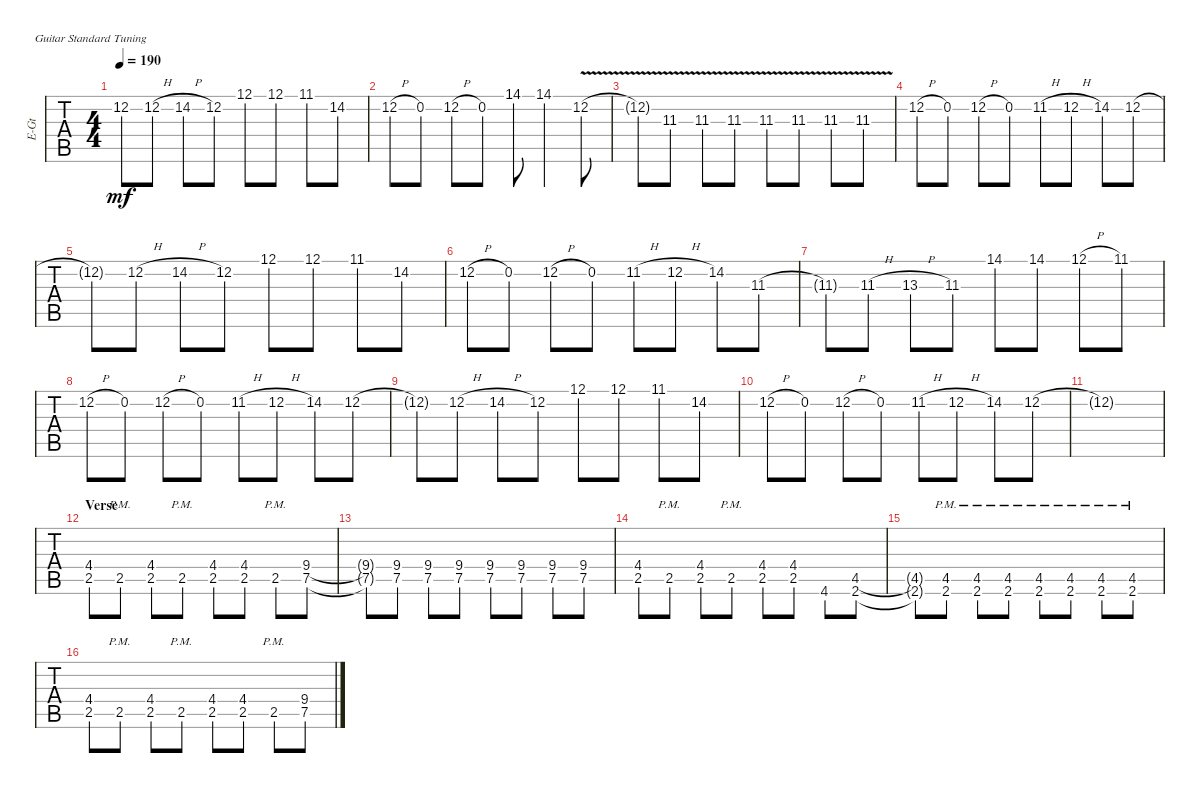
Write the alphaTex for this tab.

\defaultSystemsLayout 4
\bracketExtendMode groupsimilarinstruments
\otherSystemsTrackNameOrientation horizontal
\track ("Matthew" "E-Gt") {instrument distortionguitar}
\staff {tabs}
\tuning (E4 B3 G3 D3 A2 E2)
\ts (4 4)
\tempo 190
\clef g2
\ks c
12.2{t}.8{dy mf} 12.2{h}.8 14.2{h acc #}.8 12.2.8 12.1.8 12.1.8 11.1{acc #}.8 14.2{acc #}.8 |
12.2{h}.8 0.2.8 12.2{h}.8 0.2.8 14.1{acc #}.8 14.1{acc #}.4 12.2{v}.8 |
12.2{v t}.8 11.3{v acc #}.8 11.3{v acc #}.8 11.3{v acc #}.8 11.3{v acc #}.8 11.3{v acc #}.8 11.3{v acc #}.8 11.3{v acc #}.8 |
12.2{h}.8 0.2.8 12.2{h}.8 0.2.8 11.2{h acc #}.8 12.2{h}.8 14.2{acc #}.8 12.2.8 |
12.2{t}.8 12.2{h}.8 14.2{h acc #}.8 12.2.8 12.1.8 12.1.8 11.1{acc #}.8 14.2{acc #}.8 |
12.2{h}.8 0.2.8 12.2{h}.8 0.2.8 11.2{h acc #}.8 12.2{h}.8 14.2{acc #}.8 11.3{acc #}.8 |
11.3{t acc #}.8 11.3{h acc #}.8 13.3{h acc #}.8 11.3{acc #}.8 14.1{acc #}.8 14.1{acc #}.8 12.1{h}.8 11.1{acc #}.8 |
12.2{h}.8 0.2.8 12.2{h}.8 0.2.8 11.2{h acc #}.8 12.2{h}.8 14.2{acc #}.8 12.2.8 |
12.2{t}.8 12.2{h}.8 14.2{h acc #}.8 12.2.8 12.1.8 12.1.8 11.1{acc #}.8 14.2{acc #}.8 |
12.2{h}.8 0.2.8 12.2{h}.8 0.2.8 11.2{h acc #}.8 12.2{h}.8 14.2{acc #}.8 12.2.8 |
12.2{t}.1 |
\section ("" "Verse")
(2.5 4.4{acc #}).8 2.5{pm}.8 (2.5 4.4{acc #}).8 2.5{pm}.8 (2.5 4.4{acc #}).8 (2.5 4.4{acc #}).8 2.5{pm}.8 (7.5 9.4).8 |
(7.5{t} 9.4{t}).8 (7.5 9.4).8 (7.5 9.4).8 (7.5 9.4).8 (7.5 9.4).8 (7.5 9.4).8 (7.5 9.4).8 (7.5 9.4).8 |
(2.5 4.4{acc #}).8 2.5{pm}.8 (2.5 4.4{acc #}).8 2.5{pm}.8 (2.5 4.4{acc #}).8 (2.5 4.4{acc #}).8 4.6{acc #}.8 (4.5{acc #} 2.6{acc #}).8 |
(4.5{t acc #} 2.6{t acc #}).8 (4.5{pm acc #} 2.6{pm acc #}).8 (4.5{pm acc #} 2.6{pm acc #}).8 (4.5{pm acc #} 2.6{pm acc #}).8 (4.5{pm acc #} 2.6{pm acc #}).8 (4.5{pm acc #} 2.6{pm acc #}).8 (4.5{pm acc #} 2.6{pm acc #}).8 (4.5{pm acc #} 2.6{pm acc #}).8 |
(2.5 4.4{acc #}).8 2.5{pm}.8 (2.5 4.4{acc #}).8 2.5{pm}.8 (2.5 4.4{acc #}).8 (2.5 4.4{acc #}).8 2.5{pm}.8 (7.5 9.4).8
